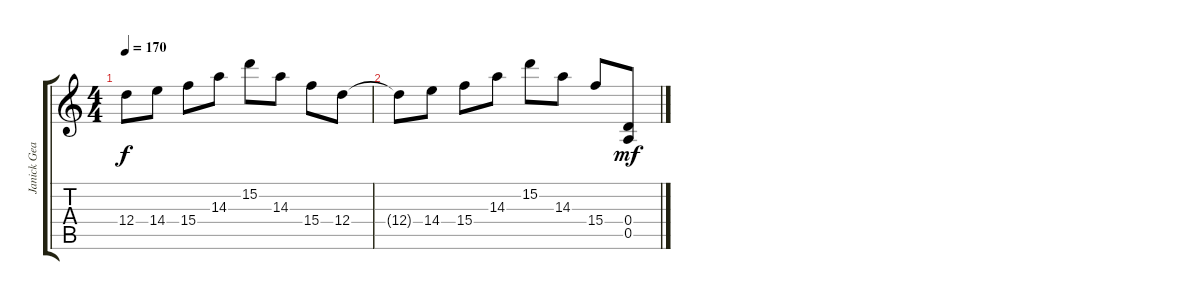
\track ("Janick Gears" "Janick Gea") {instrument overdrivenguitar}
\staff {score tabs}
\tuning (E4 B3 G3 D3 A2 E2) {hide}
\ts (4 4)
\tempo 170
\clef g2
\ks c
12.4{t}.8{dy f} 14.4.8 15.4.8 14.3.8 15.2.8 14.3.8 15.4.8 12.4.8 |
12.4{t}.8 14.4.8 15.4.8 14.3.8 15.2.8 14.3.8 15.4.8 (0.4 0.5).8{dy mf}
